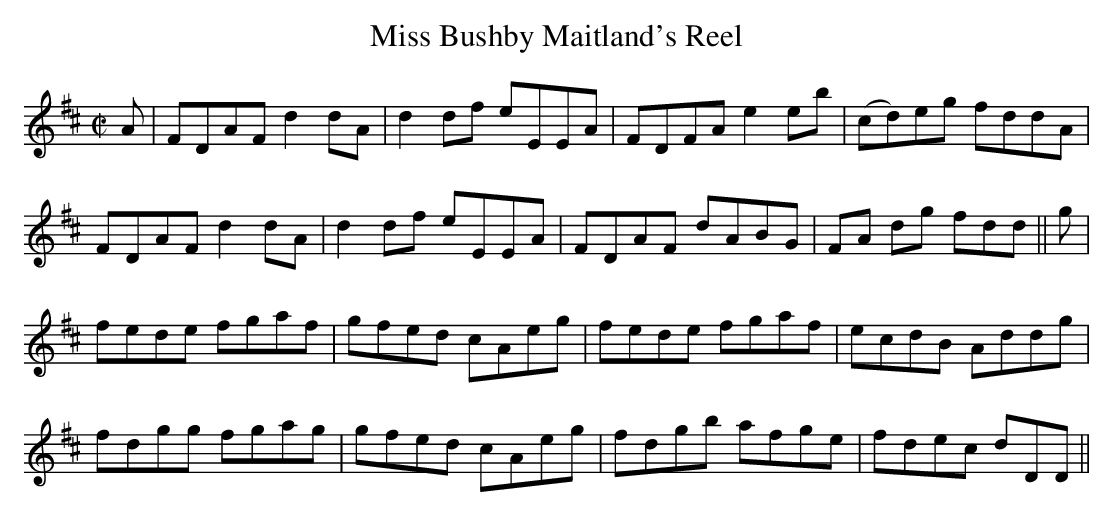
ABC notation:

X:1
T:Miss Bushby Maitland's Reel
M:C|
L:1/8
K:D
A|FDAF d2 dA|d2 df eEEA|FDFA e2 eb|(cd)eg fddA|
FDAF d2 dA|d2 df eEEA|FDAF dABG|FA dg fdd||g|
fede fgaf|gfed cAeg|fede fgaf|ecdB Addg|
fdgg fgag|gfed cAeg|fdgb afge|fdec dDD||
